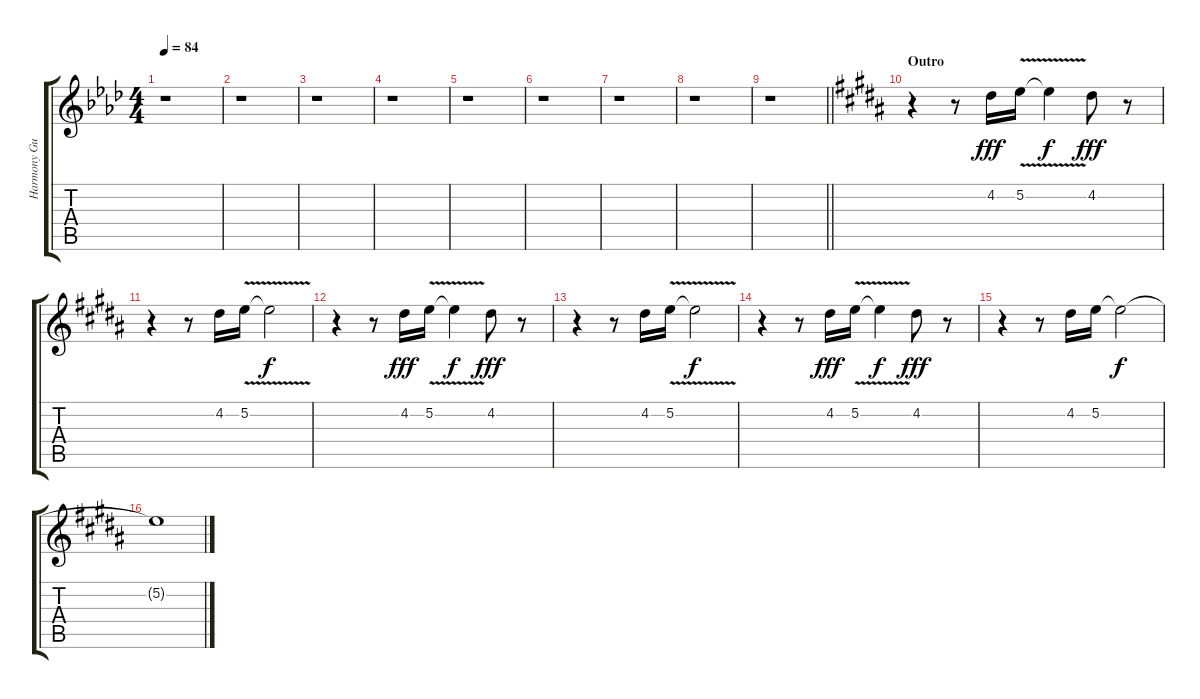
\track ("Harmony Guitar 2" "Harmony Gu") {instrument distortionguitar}
\staff {score tabs}
\tuning (E4 B3 G3 D3 A2 E2) {hide}
\ts (4 4)
\tempo 84
\clef g2
\ks ab
r.1{dy fff} |
r.1 |
r.1 |
r.1 |
r.1 |
r.1 |
r.1 |
r.1 |
\barLineRight lightlight
r.1 |
\section ("" "Outro")
\ks b
r.4{volume 13} r.8 4.2.16 5.2{v}.16 5.2{t}.4{dy f} 4.2.8{dy fff} r.8 |
r.4 r.8 4.2.16 5.2{v}.16 5.2{t}.2{dy f} |
r.4 r.8 4.2.16{dy fff} 5.2{v}.16 5.2{t}.4{dy f} 4.2.8{dy fff} r.8 |
r.4 r.8 4.2.16 5.2{v}.16 5.2{t}.2{dy f} |
r.4 r.8 4.2.16{dy fff} 5.2{v}.16 5.2{t}.4{dy f} 4.2.8{dy fff} r.8 |
r.4 r.8 4.2.16 5.2.16 5.2{t}.2{dy f} |
5.2{t}.1
